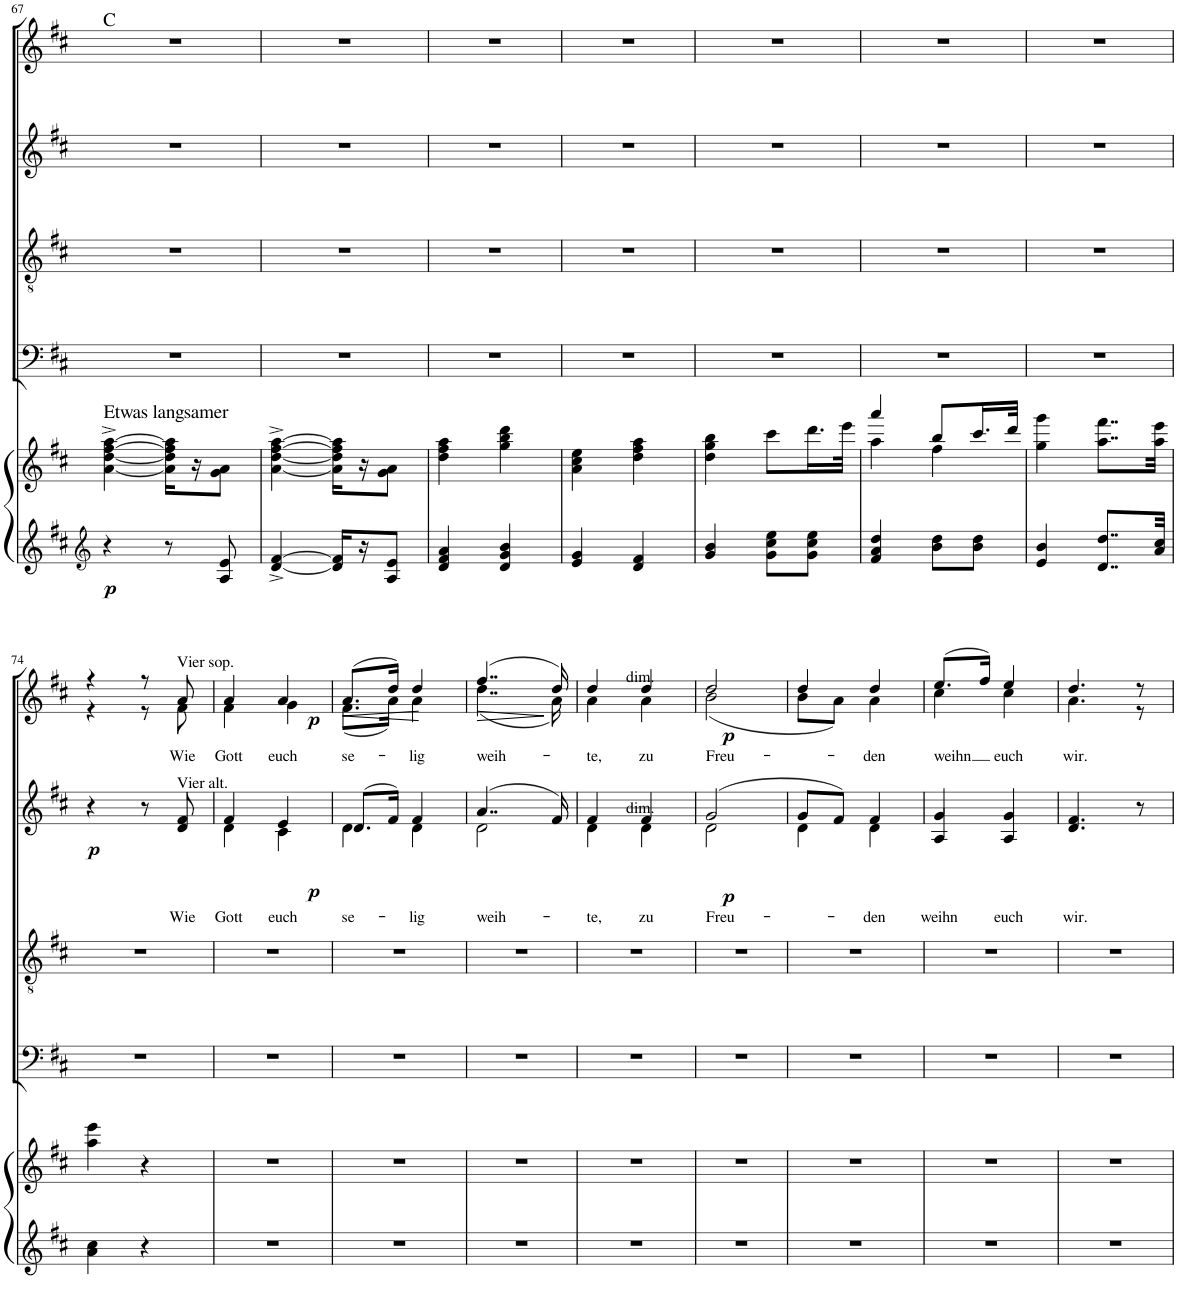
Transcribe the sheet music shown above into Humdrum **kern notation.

**kern	**kern	**dynam	**kern	**kern	**kern	**text	**dynam	**kern	**text	**dynam
*part5	*part5	*part5	*part4	*part3	*part2	*part2	*part2	*part1	*part1	*part1
*staff6	*staff5	*staff5/6	*staff4	*staff3	*staff2	*staff2	*staff2	*staff1	*staff1	*staff1
*I"Piano	*	*	*I"Bass	*I"Tenor	*I"Alto	*	*	*I"Soprano	*	*
!!LO:PB:g=z
*clefG2	*clefG2	*	*clefF4	*clefGv2	*clefG2	*	*	*clefG2	*	*
*	*	*	*Trd1c2	*Trd1c2	*Trd1c2	*	*	*Trd1c2	*	*
*k[f#c#]	*k[f#c#]	*	*k[f#c#]	*k[f#c#]	*k[f#c#]	*	*	*k[f#c#]	*	*
*M2/4	*M2/4	*	*M2/4	*M2/4	*M2/4	*	*	*M2/4	*	*
=67	=67	=67	=67	=67	=67	=67	=67	=67	=67	=67
!	!	!	!	!	!	!	!	!LO:TX:a:t=C	!	!
!	!LO:TX:a:t=Etwas langsamer	!	!	!	!	!	!	!	!	!
!	!	!LO:DY:b=2	!	!	!	!	!	!	!	!
4r	[4a\^ [4dd\^ [4ff#\^ [4aa\^	p	2r	2r	2r	.	.	2r	.	.
8r	16a\] 16dd\] 16ff#\] 16aa\]LL	.	.	.	.	.	.	.	.	.
.	16r	.	.	.	.	.	.	.	.	.
8A/ 8e/	8g\ 8a\J	.	.	.	.	.	.	.	.	.
=68	=68	=68	=68	=68	=68	=68	=68	=68	=68	=68
[4d/^ [4f#/^	[4a\^ [4dd\^ [4ff#\^ [4aa\^	.	2r	2r	2r	.	.	2r	.	.
16d/] 16f#/]LL	16a\] 16dd\] 16ff#\] 16aa\]LL	.	.	.	.	.	.	.	.	.
16r	16r	.	.	.	.	.	.	.	.	.
8A/ 8e/J	8g\ 8a\J	.	.	.	.	.	.	.	.	.
=69	=69	=69	=69	=69	=69	=69	=69	=69	=69	=69
4d/ 4f#/ 4a/	4dd\ 4ff#\ 4aa\	.	2r	2r	2r	.	.	2r	.	.
4d/ 4g/ 4b/	4gg\ 4bb\ 4ddd\	.	.	.	.	.	.	.	.	.
=70	=70	=70	=70	=70	=70	=70	=70	=70	=70	=70
4e/ 4g/	4a\ 4cc#\ 4ee\	.	2r	2r	2r	.	.	2r	.	.
4d/ 4f#/	4dd\ 4ff#\ 4aa\	.	.	.	.	.	.	.	.	.
=71	=71	=71	=71	=71	=71	=71	=71	=71	=71	=71
4g/ 4b/	4dd\ 4gg\ 4bb\	.	2r	2r	2r	.	.	2r	.	.
8g\ 8cc#\ 8ee\L	8ccc#\L	.	.	.	.	.	.	.	.	.
8g\ 8cc#\ 8ee\J	16.ddd\L	.	.	.	.	.	.	.	.	.
.	32eee\JJk	.	.	.	.	.	.	.	.	.
=72	=72	=72	=72	=72	=72	=72	=72	=72	=72	=72
*	*^	*	*	*	*	*	*	*	*	*
4f#/ 4a/ 4dd/	4aaa/	4aa\	.	2r	2r	2r	.	.	2r	.	.
8b\ 8dd\L	8bb/L	4ff#\	.	.	.	.	.	.	.	.	.
8b\ 8dd\J	16.ccc#/L	.	.	.	.	.	.	.	.	.	.
.	32ddd/JJk	.	.	.	.	.	.	.	.	.	.
*	*v	*v	*	*	*	*	*	*	*	*	*
=73	=73	=73	=73	=73	=73	=73	=73	=73	=73	=73
4e/ 4b/	4gg\ 4ggg\	.	2r	2r	2r	.	.	2r	.	.
8..d/ 8..dd/L	8..aa\ 8..fff#\L	.	.	.	.	.	.	.	.	.
32a/ 32cc#/Jkk	32aa\ 32eee\Jkk	.	.	.	.	.	.	.	.	.
!!LO:LB:g=z
=74	=74	=74	=74	=74	=74	=74	=74	=74	=74	=74
*	*	*	*	*	*	*	*	*^	*	*
!	!	!	!	!	!	!	!LO:DY:b	!	!	!	!
4a\ 4cc#\	4aa\ 4eee\	.	2r	2r	4r	.	p	4r	4r	.	.
4r	4r	.	.	.	8r	.	.	8r	8r	.	.
!	!	!	!	!	!	!	!	!LO:TX:a:t=Vier sop.	!	!	!
!	!	!	!	!	!LO:TX:a:t=Vier alt.	!	!	!	!	!	!
!	!	!	!	!	!	!LO:LY:b	!LO:DY:b	!	!	!LO:LY:b	!LO:DY:b
.	.	.	.	.	8d/ 8f#/	Wie	p	8a/	8f#\	Wie	p
=75	=75	=75	=75	=75	=75	=75	=75	=75	=75	=75	=75
!	!	!	!	!	!	!LO:LY:b	!	!	!	!LO:LY:b	!
*	*	*	*	*	*^	*	*	*	*	*	*
2r	2r	.	2r	2r	4f#/	4d\	Gott	.	4a/	4f#\	Gott	.
!	!	!	!	!	!	!	!LO:LY:b	!	!	!	!LO:LY:b	!
.	.	.	.	.	4e/	4c#\	euch	.	4a/	4g\	euch	.
=76	=76	=76	=76	=76	=76	=76	=76	=76	=76	=76	=76	=76
!	!	!	!	!	!	!	!LO:LY:b	!	!	!	!LO:LY:b	!LO:HP:b
2r	2r	.	2r	2r	(8.d/L	4d\	se-	.	(8.a/L	(8.f#\L	se-	<
.	.	.	.	.	16f#/Jk)	.	.	.	16dd/Jk)	16a\Jk)	.	.
!	!	!	!	!	!	!	!LO:LY:b	!	!	!	!LO:LY:b	!
.	.	.	.	.	4f#/	4d\	-lig	.	4dd/	4a\	-lig	.
*	*	*	*	*	*v	*v	*	*	*	*	*	*
*	*	*	*	*	*	*	*	*v	*v	*	*
.	.	.	.	.	.	.	.	.	.	[
=77	=77	=77	=77	=77	=77	=77	=77	=77	=77	=77
!	!	!	!	!	!	!LO:LY:b	!	!	!LO:LY:b	!LO:HP:b
*	*	*	*	*	*^	*	*	*^	*	*
2r	2r	.	2r	2r	(4..a/	2d\	weih-	.	(4..ff#/	(4..dd\	weih-	>
.	.	.	.	.	16f#/)	.	.	.	16dd/)	16a\)	.	]
=78	=78	=78	=78	=78	=78	=78	=78	=78	=78	=78	=78	=78
!	!	!	!	!	!	!	!LO:LY:b	!	!	!	!LO:LY:b	!
2r	2r	.	2r	2r	4f#/	4d\	-te,	.	4dd/	4a\	-te,	.
!	!	!	!	!	!	!	!LO:LY:b	!	!	!	!LO:LY:b	!
.	.	.	.	.	4f#/	4d\	zu	.	4dd/	4a\	zu	.
=79	=79	=79	=79	=79	=79	=79	=79	=79	=79	=79	=79	=79
!	!	!	!	!	!	!	!LO:LY:b	!LO:DY:b	!	!	!LO:LY:b	!LO:DY:b
2r	2r	.	2r	2r	(2g/	2d\	Freu-	p	2dd/	(2b\	Freu-	p
=80	=80	=80	=80	=80	=80	=80	=80	=80	=80	=80	=80	=80
2r	2r	.	2r	2r	8g/L	4d\	.	.	4dd/	8b\L	.	.
.	.	.	.	.	8f#/J)	.	.	.	.	8a\J)	.	.
!	!	!	!	!	!	!	!LO:LY:b	!	!	!	!LO:LY:b	!
.	.	.	.	.	4f#/	4d\	-den	.	4dd/	4a\	-den	.
=81	=81	=81	=81	=81	=81	=81	=81	=81	=81	=81	=81	=81
!	!	!	!	!	!	!	!LO:LY:b	!	!	!	!LO:LY:b	!
2r	2r	.	2r	2r	4g/	4A/	weihn	.	(8.ee/L	4cc#\	weihn	.
.	.	.	.	.	.	.	.	.	16ff#/Jk)	.	.	.
!	!	!	!	!	!	!	!LO:LY:b	!	!	!	!LO:LY:b	!
.	.	.	.	.	4g/	4A/	euch	.	4ee/	4cc#\	euch	.
=82	=82	=82	=82	=82	=82	=82	=82	=82	=82	=82	=82	=82
!	!	!	!	!	!	!	!LO:LY:b	!	!	!	!LO:LY:b	!
*	*	*	*	*	*v	*v	*	*	*	*	*	*
2r	2r	.	2r	2r	4.d/ 4.f#/	wir.	.	4.dd/	4.a\	wir.	.
.	.	.	.	.	8r	.	.	8r	8r	.	.
*	*	*	*	*	*	*	*	*v	*v	*	*
=	=	=	=	=	=	=	=	=	=	=
*-	*-	*-	*-	*-	*-	*-	*-	*-	*-	*-
